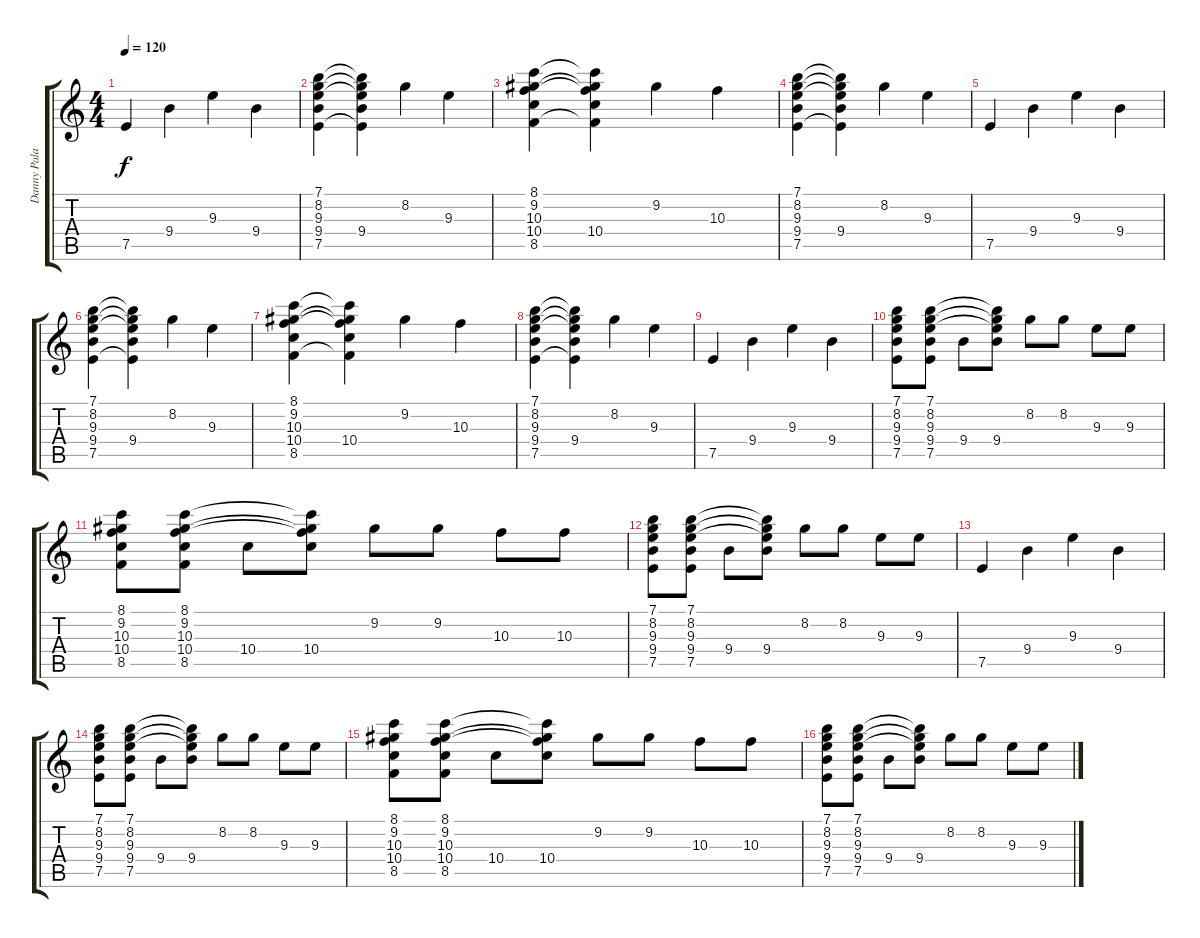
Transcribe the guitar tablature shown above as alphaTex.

\track ("Danny Palacio" "Danny Pala") {instrument acousticguitarnylon}
\staff {score tabs}
\tuning (E4 B3 G3 D3 A2 E2) {hide}
\ts (4 4)
\tempo 120
\clef g2
\ks c
7.5.4{dy f} 9.4.4 9.3.4 9.4.4 |
(7.1 8.2 9.3 9.4 7.5).4 (7.1{t} 8.2{t} 9.3{t} 9.4 7.5{t}).4 8.2.4 9.3.4 |
(8.1 9.2 10.3 10.4 8.5).4 (8.1{t} 9.2{t} 10.3{t} 10.4 8.5{t}).4 9.2.4 10.3.4 |
(7.1 8.2 9.3 9.4 7.5).4 (7.1{t} 8.2{t} 9.3{t} 9.4 7.5{t}).4 8.2.4 9.3.4 |
7.5.4 9.4.4 9.3.4 9.4.4 |
(7.1 8.2 9.3 9.4 7.5).4 (7.1{t} 8.2{t} 9.3{t} 9.4 7.5{t}).4 8.2.4 9.3.4 |
(8.1 9.2 10.3 10.4 8.5).4 (8.1{t} 9.2{t} 10.3{t} 10.4 8.5{t}).4 9.2.4 10.3.4 |
(7.1 8.2 9.3 9.4 7.5).4 (7.1{t} 8.2{t} 9.3{t} 9.4 7.5{t}).4 8.2.4 9.3.4 |
7.5.4 9.4.4 9.3.4 9.4.4 |
(7.1 8.2 9.3 9.4 7.5).8 (7.1 8.2 9.3 9.4 7.5).8 9.4.8 (7.1{t} 8.2{t} 9.3{t} 9.4).8 8.2.8 8.2.8 9.3.8 9.3.8 |
(8.1 9.2 10.3 10.4 8.5).8 (8.1 9.2 10.3 10.4 8.5).8 10.4.8 (8.1{t} 9.2{t} 10.3{t} 10.4).8 9.2.8 9.2.8 10.3.8 10.3.8 |
(7.1 8.2 9.3 9.4 7.5).8 (7.1 8.2 9.3 9.4 7.5).8 9.4.8 (7.1{t} 8.2{t} 9.3{t} 9.4).8 8.2.8 8.2.8 9.3.8 9.3.8 |
7.5.4 9.4.4 9.3.4 9.4.4 |
(7.1 8.2 9.3 9.4 7.5).8 (7.1 8.2 9.3 9.4 7.5).8 9.4.8 (7.1{t} 8.2{t} 9.3{t} 9.4).8 8.2.8 8.2.8 9.3.8 9.3.8 |
(8.1 9.2 10.3 10.4 8.5).8 (8.1 9.2 10.3 10.4 8.5).8 10.4.8 (8.1{t} 9.2{t} 10.3{t} 10.4).8 9.2.8 9.2.8 10.3.8 10.3.8 |
(7.1 8.2 9.3 9.4 7.5).8 (7.1 8.2 9.3 9.4 7.5).8 9.4.8 (7.1{t} 8.2{t} 9.3{t} 9.4).8 8.2.8 8.2.8 9.3.8 9.3.8
